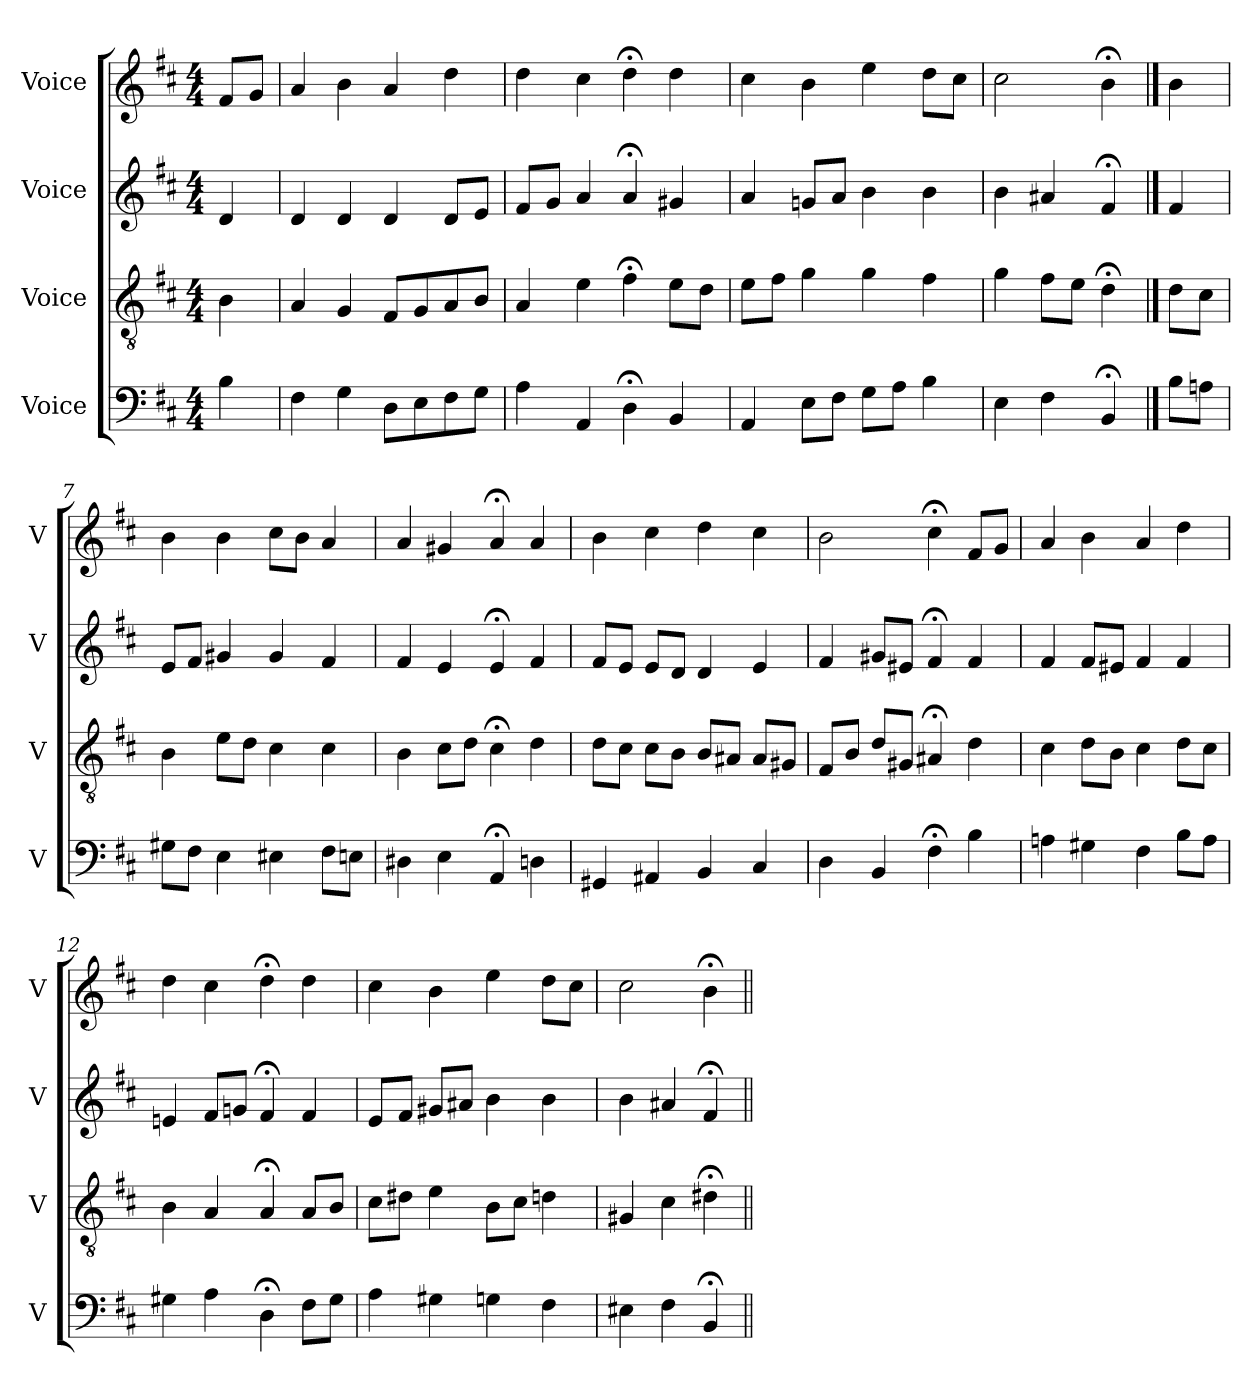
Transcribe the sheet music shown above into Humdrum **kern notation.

**kern	**kern	**kern	**kern
*part4	*part3	*part2	*part1
*staff4	*staff3	*staff2	*staff1
*I"Voice	*I"Voice	*I"Voice	*I"Voice
*I'V	*I'V	*I'V	*I'V
*clefF4	*clefGv2	*clefG2	*clefG2
*k[f#c#]	*k[f#c#]	*k[f#c#]	*k[f#c#]
*M4/4	*M4/4	*M4/4	*M4/4
*MM100	*MM100	*MM100	*MM100
=1	=1	=1	=1
4B\	4B\	4d/	8f#/L
.	.	.	8g/J
=2	=2	=2	=2
4F#\	4A/	4d/	4a/
4G\	4G/	4d/	4b\
8D\L	8F#/L	4d/	4a/
8E\	8G/	.	.
8F#\	8A/	8d/L	4dd\
8G\J	8B/J	8e/J	.
=3	=3	=3	=3
4A\	4A/	8f#/L	4dd\
.	.	8g/J	.
4AA/	4e\	4a/	4cc#\
4D;\	4f#;\	4a;/	4dd;\
4BB/	8e\L	4g#X/	4dd\
.	8d\J	.	.
=4	=4	=4	=4
4AA/	8e\L	4a/	4cc#\
.	8f#\J	.	.
8E\L	4g\	8gn/L	4b\
8F#\J	.	8a/J	.
8G\L	4g\	4b\	4ee\
8A\J	.	.	.
4B\	4f#\	4b\	8dd\L
.	.	.	8cc#\J
=5	=5	=5	=5
4E\	4g\	4b\	2cc#\
4F#\	8f#\L	4a#X/	.
.	8e\J	.	.
4BB;/	4d;\	4f#;/	4b;\
==6	==6	==6	==6
8B\L	8d\L	4f#/	4b\
8An\J	8c#\J	.	.
=7	=7	=7	=7
8G#X\L	4B\	8e/L	4b\
8F#\J	.	8f#/J	.
4E\	8e\L	4g#X/	4b\
.	8d\J	.	.
4E#X\	4c#\	4g#/	8cc#\L
.	.	.	8b\J
8F#\L	4c#\	4f#/	4a/
8En\J	.	.	.
!!LO:LB:g=z
=8	=8	=8	=8
4D#X\	4B\	4f#/	4a/
4E\	8c#\L	4e/	4g#X/
.	8d\J	.	.
4AA;/	4c#;\	4e;/	4a;/
4Dn\	4d\	4f#/	4a/
=9	=9	=9	=9
4GG#X/	8d\L	8f#/L	4b\
.	8c#\J	8e/J	.
4AA#X/	8c#\L	8e/L	4cc#\
.	8B\J	8d/J	.
4BB/	8B/L	4d/	4dd\
.	8A#X/J	.	.
4C#/	8A#/L	4e/	4cc#\
.	8G#X/J	.	.
=10	=10	=10	=10
4D\	8F#/L	4f#/	2b\
.	8B/J	.	.
4BB/	8d/L	8g#X/L	.
.	8G#X/J	8e#X/J	.
4F#;\	4A#X;/	4f#;/	4cc#;\
4B\	4d\	4f#/	8f#/L
.	.	.	8g/J
=11	=11	=11	=11
4An\	4c#\	4f#/	4a/
4G#X\	8d\L	8f#/L	4b\
.	8B\J	8e#X/J	.
4F#\	4c#\	4f#/	4a/
8B\L	8d\L	4f#/	4dd\
8A\J	8c#\J	.	.
=12	=12	=12	=12
4G#X\	4B\	4en/	4dd\
4A\	4A/	8f#/L	4cc#\
.	.	8gn/J	.
4D;\	4A;/	4f#;/	4dd;\
8F#\L	8A/L	4f#/	4dd\
8G#\J	8B/J	.	.
!!LO:LB:g=z
=13	=13	=13	=13
4A\	8c#\L	8e/L	4cc#\
.	8d#X\J	8f#/J	.
4G#X\	4e\	8g#X/L	4b\
.	.	8a#X/J	.
4Gn\	8B\L	4b\	4ee\
.	8c#\J	.	.
4F#\	4dn\	4b\	8dd\L
.	.	.	8cc#\J
=14	=14	=14	=14
4E#X\	4G#X/	4b\	2cc#\
4F#\	4c#\	4a#X/	.
4BB;/	4d#X;\	4f#;/	4b;\
=||	=||	=||	=||
*-	*-	*-	*-
